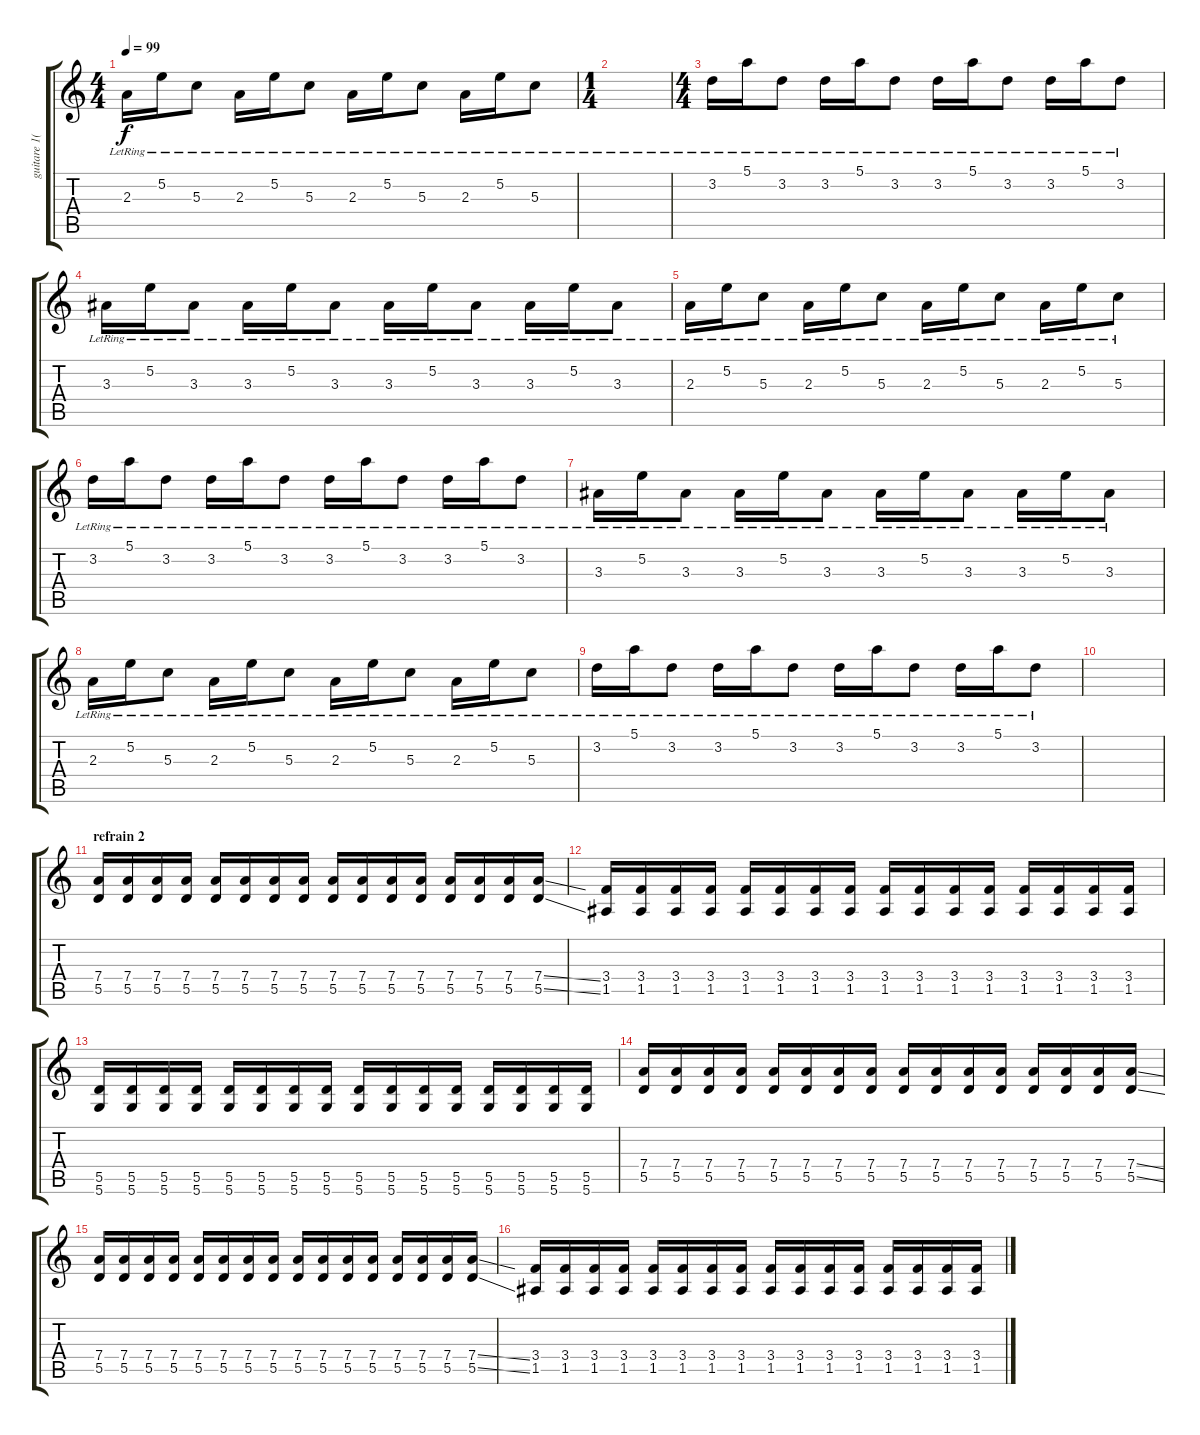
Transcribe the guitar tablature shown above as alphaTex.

\track ("guitare 1(dropped D)" "guitare 1(") {instrument electricguitarclean}
\staff {score tabs}
\tuning (E4 B3 G3 D3 A2 D2) {hide}
\ts (4 4)
\tempo 99
\clef g2
\ks c
2.3{lr}.16{dy f} 5.2{lr}.16 5.3{lr}.8 2.3{lr}.16 5.2{lr}.16 5.3{lr}.8 2.3{lr}.16 5.2{lr}.16 5.3{lr}.8 2.3{lr}.16 5.2{lr}.16 5.3{lr}.8 |
\ts (1 4)
|
\ts (4 4)
3.2{lr}.16{instrument electricguitarclean} 5.1{lr}.16 3.2{lr}.8 3.2{lr}.16 5.1{lr}.16 3.2{lr}.8 3.2{lr}.16 5.1{lr}.16 3.2{lr}.8 3.2{lr}.16 5.1{lr}.16 3.2{lr}.8 |
3.3{lr}.16 5.2{lr}.16 3.3{lr}.8 3.3{lr}.16 5.2{lr}.16 3.3{lr}.8 3.3{lr}.16 5.2{lr}.16 3.3{lr}.8 3.3{lr}.16 5.2{lr}.16 3.3{lr}.8 |
2.3{lr}.16 5.2{lr}.16 5.3{lr}.8 2.3{lr}.16 5.2{lr}.16 5.3{lr}.8 2.3{lr}.16 5.2{lr}.16 5.3{lr}.8 2.3{lr}.16 5.2{lr}.16 5.3{lr}.8 |
3.2{lr}.16{instrument electricguitarclean} 5.1{lr}.16 3.2{lr}.8 3.2{lr}.16 5.1{lr}.16 3.2{lr}.8 3.2{lr}.16 5.1{lr}.16 3.2{lr}.8 3.2{lr}.16 5.1{lr}.16 3.2{lr}.8 |
3.3{lr}.16 5.2{lr}.16 3.3{lr}.8 3.3{lr}.16 5.2{lr}.16 3.3{lr}.8 3.3{lr}.16 5.2{lr}.16 3.3{lr}.8 3.3{lr}.16 5.2{lr}.16 3.3{lr}.8 |
2.3{lr}.16 5.2{lr}.16 5.3{lr}.8 2.3{lr}.16 5.2{lr}.16 5.3{lr}.8 2.3{lr}.16 5.2{lr}.16 5.3{lr}.8 2.3{lr}.16 5.2{lr}.16 5.3{lr}.8 |
3.2{lr}.16{instrument electricguitarclean} 5.1{lr}.16 3.2{lr}.8 3.2{lr}.16 5.1{lr}.16 3.2{lr}.8 3.2{lr}.16 5.1{lr}.16 3.2{lr}.8 3.2{lr}.16 5.1{lr}.16 3.2{lr}.8 |
|
\section ("" "refrain 2")
(7.4 5.5).16{instrument distortionguitar} (7.4 5.5).16 (7.4 5.5).16 (7.4 5.5).16 (7.4 5.5).16 (7.4 5.5).16 (7.4 5.5).16 (7.4 5.5).16 (7.4 5.5).16 (7.4 5.5).16 (7.4 5.5).16 (7.4 5.5).16 (7.4 5.5).16 (7.4 5.5).16 (7.4 5.5).16 (7.4{ss} 5.5{ss}).16 |
(3.4 1.5).16 (3.4 1.5).16 (3.4 1.5).16 (3.4 1.5).16 (3.4 1.5).16 (3.4 1.5).16 (3.4 1.5).16 (3.4 1.5).16 (3.4 1.5).16 (3.4 1.5).16 (3.4 1.5).16 (3.4 1.5).16 (3.4 1.5).16 (3.4 1.5).16 (3.4 1.5).16 (3.4 1.5).16 |
(5.5 5.6).16 (5.5 5.6).16 (5.5 5.6).16 (5.5 5.6).16 (5.5 5.6).16 (5.5 5.6).16 (5.5 5.6).16 (5.5 5.6).16 (5.5 5.6).16 (5.5 5.6).16 (5.5 5.6).16 (5.5 5.6).16 (5.5 5.6).16 (5.5 5.6).16 (5.5 5.6).16 (5.5 5.6).16 |
(7.4 5.5).16{instrument distortionguitar} (7.4 5.5).16 (7.4 5.5).16 (7.4 5.5).16 (7.4 5.5).16 (7.4 5.5).16 (7.4 5.5).16 (7.4 5.5).16 (7.4 5.5).16 (7.4 5.5).16 (7.4 5.5).16 (7.4 5.5).16 (7.4 5.5).16 (7.4 5.5).16 (7.4 5.5).16 (7.4{ss} 5.5{ss}).16 |
(7.4 5.5).16{instrument distortionguitar} (7.4 5.5).16 (7.4 5.5).16 (7.4 5.5).16 (7.4 5.5).16 (7.4 5.5).16 (7.4 5.5).16 (7.4 5.5).16 (7.4 5.5).16 (7.4 5.5).16 (7.4 5.5).16 (7.4 5.5).16 (7.4 5.5).16 (7.4 5.5).16 (7.4 5.5).16 (7.4{ss} 5.5{ss}).16 |
(3.4 1.5).16 (3.4 1.5).16 (3.4 1.5).16 (3.4 1.5).16 (3.4 1.5).16 (3.4 1.5).16 (3.4 1.5).16 (3.4 1.5).16 (3.4 1.5).16 (3.4 1.5).16 (3.4 1.5).16 (3.4 1.5).16 (3.4 1.5).16 (3.4 1.5).16 (3.4 1.5).16 (3.4 1.5).16
